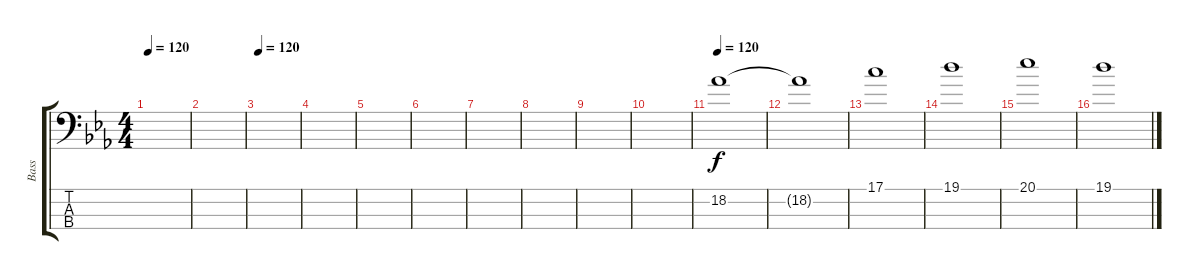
\track ("Bass" "Bass") {instrument electricbassfinger}
\staff {score tabs}
\tuning (G2 D2 A1 E1) {hide}
\ts (4 4)
\tempo 120
\clef f4
\ks eb
|
|
\tempo 120
|
|
|
|
|
|
|
|
\tempo 120
18.2.1{volume 16 instrument stringensemble1} |
18.2{t}.1 |
17.1.1 |
19.1.1 |
20.1.1 |
19.1.1
